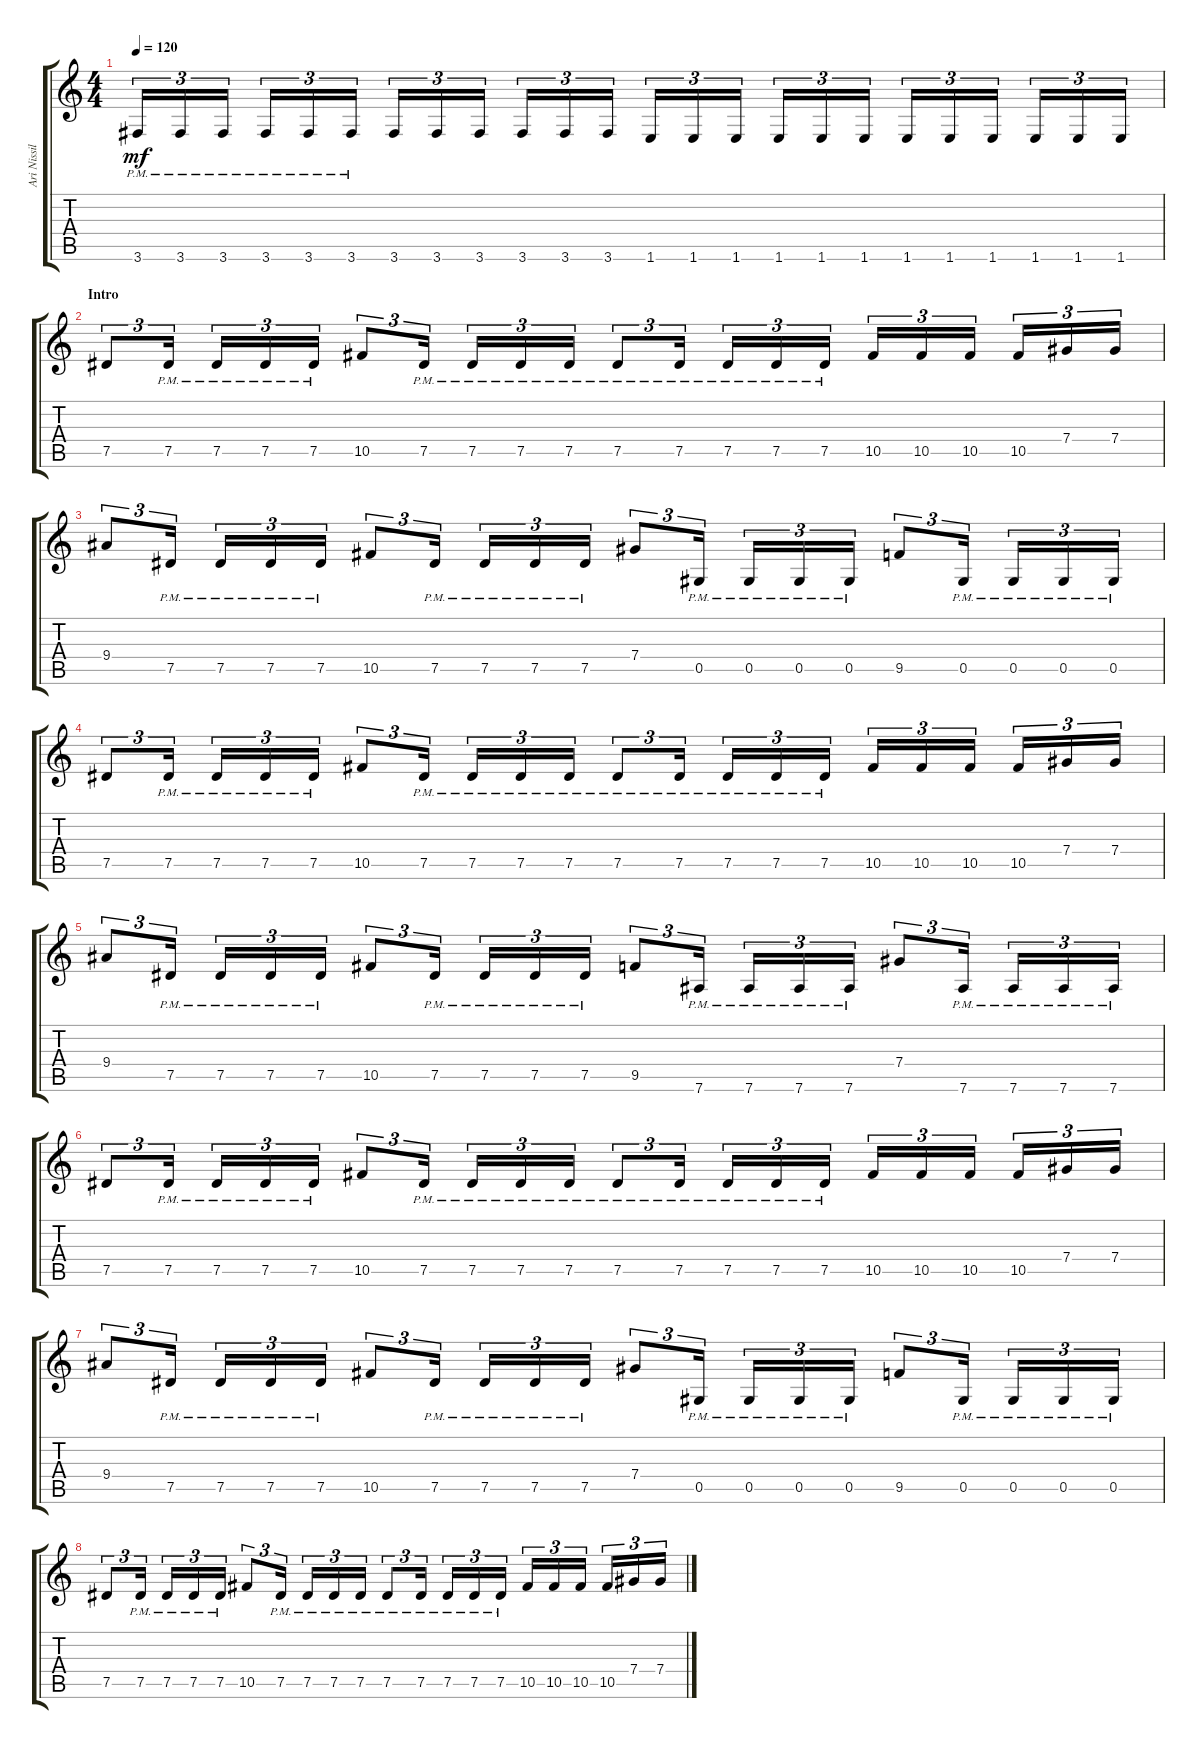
\track ("Ari Nissila (rhythm)" "Ari Nissil") {instrument distortionguitar}
\staff {score tabs}
\tuning (Eb4 Bb3 Gb3 Db3 Ab2 Eb2) {hide}
\ts (4 4)
\tempo 120
\clef g2
\ks c
3.6{pm}.16{tu (3 2) dy mf} 3.6{pm}.16{tu (3 2)} 3.6{pm}.16{tu (3 2)} 3.6{pm}.16{tu (3 2)} 3.6{pm}.16{tu (3 2)} 3.6{pm}.16{tu (3 2)} 3.6.16{tu (3 2)} 3.6.16{tu (3 2)} 3.6.16{tu (3 2)} 3.6.16{tu (3 2)} 3.6.16{tu (3 2)} 3.6.16{tu (3 2)} 1.6.16{tu (3 2)} 1.6.16{tu (3 2)} 1.6.16{tu (3 2)} 1.6.16{tu (3 2)} 1.6.16{tu (3 2)} 1.6.16{tu (3 2)} 1.6.16{tu (3 2)} 1.6.16{tu (3 2)} 1.6.16{tu (3 2)} 1.6.16{tu (3 2)} 1.6.16{tu (3 2)} 1.6.16{tu (3 2)} |
\section ("" "Intro")
7.5.8{tu (3 2)} 7.5{pm}.16{tu (3 2)} 7.5{pm}.16{tu (3 2)} 7.5{pm}.16{tu (3 2)} 7.5{pm}.16{tu (3 2)} 10.5.8{tu (3 2)} 7.5{pm}.16{tu (3 2)} 7.5{pm}.16{tu (3 2)} 7.5{pm}.16{tu (3 2)} 7.5{pm}.16{tu (3 2)} 7.5{pm}.8{tu (3 2)} 7.5{pm}.16{tu (3 2)} 7.5{pm}.16{tu (3 2)} 7.5{pm}.16{tu (3 2)} 7.5{pm}.16{tu (3 2)} 10.5.16{tu (3 2)} 10.5.16{tu (3 2)} 10.5.16{tu (3 2)} 10.5.16{tu (3 2)} 7.4.16{tu (3 2)} 7.4.16{tu (3 2)} |
9.4.8{tu (3 2)} 7.5{pm}.16{tu (3 2)} 7.5{pm}.16{tu (3 2)} 7.5{pm}.16{tu (3 2)} 7.5{pm}.16{tu (3 2)} 10.5.8{tu (3 2)} 7.5{pm}.16{tu (3 2)} 7.5{pm}.16{tu (3 2)} 7.5{pm}.16{tu (3 2)} 7.5{pm}.16{tu (3 2)} 7.4.8{tu (3 2)} 0.5{pm}.16{tu (3 2)} 0.5{pm}.16{tu (3 2)} 0.5{pm}.16{tu (3 2)} 0.5{pm}.16{tu (3 2)} 9.5.8{tu (3 2)} 0.5{pm}.16{tu (3 2)} 0.5{pm}.16{tu (3 2)} 0.5{pm}.16{tu (3 2)} 0.5{pm}.16{tu (3 2)} |
7.5.8{tu (3 2)} 7.5{pm}.16{tu (3 2)} 7.5{pm}.16{tu (3 2)} 7.5{pm}.16{tu (3 2)} 7.5{pm}.16{tu (3 2)} 10.5.8{tu (3 2)} 7.5{pm}.16{tu (3 2)} 7.5{pm}.16{tu (3 2)} 7.5{pm}.16{tu (3 2)} 7.5{pm}.16{tu (3 2)} 7.5{pm}.8{tu (3 2)} 7.5{pm}.16{tu (3 2)} 7.5{pm}.16{tu (3 2)} 7.5{pm}.16{tu (3 2)} 7.5{pm}.16{tu (3 2)} 10.5.16{tu (3 2)} 10.5.16{tu (3 2)} 10.5.16{tu (3 2)} 10.5.16{tu (3 2)} 7.4.16{tu (3 2)} 7.4.16{tu (3 2)} |
9.4.8{tu (3 2)} 7.5{pm}.16{tu (3 2)} 7.5{pm}.16{tu (3 2)} 7.5{pm}.16{tu (3 2)} 7.5{pm}.16{tu (3 2)} 10.5.8{tu (3 2)} 7.5{pm}.16{tu (3 2)} 7.5{pm}.16{tu (3 2)} 7.5{pm}.16{tu (3 2)} 7.5{pm}.16{tu (3 2)} 9.5.8{tu (3 2)} 7.6{pm}.16{tu (3 2)} 7.6{pm}.16{tu (3 2)} 7.6{pm}.16{tu (3 2)} 7.6{pm}.16{tu (3 2)} 7.4.8{tu (3 2)} 7.6{pm}.16{tu (3 2)} 7.6{pm}.16{tu (3 2)} 7.6{pm}.16{tu (3 2)} 7.6{pm}.16{tu (3 2)} |
7.5.8{tu (3 2)} 7.5{pm}.16{tu (3 2)} 7.5{pm}.16{tu (3 2)} 7.5{pm}.16{tu (3 2)} 7.5{pm}.16{tu (3 2)} 10.5.8{tu (3 2)} 7.5{pm}.16{tu (3 2)} 7.5{pm}.16{tu (3 2)} 7.5{pm}.16{tu (3 2)} 7.5{pm}.16{tu (3 2)} 7.5{pm}.8{tu (3 2)} 7.5{pm}.16{tu (3 2)} 7.5{pm}.16{tu (3 2)} 7.5{pm}.16{tu (3 2)} 7.5{pm}.16{tu (3 2)} 10.5.16{tu (3 2)} 10.5.16{tu (3 2)} 10.5.16{tu (3 2)} 10.5.16{tu (3 2)} 7.4.16{tu (3 2)} 7.4.16{tu (3 2)} |
9.4.8{tu (3 2)} 7.5{pm}.16{tu (3 2)} 7.5{pm}.16{tu (3 2)} 7.5{pm}.16{tu (3 2)} 7.5{pm}.16{tu (3 2)} 10.5.8{tu (3 2)} 7.5{pm}.16{tu (3 2)} 7.5{pm}.16{tu (3 2)} 7.5{pm}.16{tu (3 2)} 7.5{pm}.16{tu (3 2)} 7.4.8{tu (3 2)} 0.5{pm}.16{tu (3 2)} 0.5{pm}.16{tu (3 2)} 0.5{pm}.16{tu (3 2)} 0.5{pm}.16{tu (3 2)} 9.5.8{tu (3 2)} 0.5{pm}.16{tu (3 2)} 0.5{pm}.16{tu (3 2)} 0.5{pm}.16{tu (3 2)} 0.5{pm}.16{tu (3 2)} |
7.5.8{tu (3 2)} 7.5{pm}.16{tu (3 2)} 7.5{pm}.16{tu (3 2)} 7.5{pm}.16{tu (3 2)} 7.5{pm}.16{tu (3 2)} 10.5.8{tu (3 2)} 7.5{pm}.16{tu (3 2)} 7.5{pm}.16{tu (3 2)} 7.5{pm}.16{tu (3 2)} 7.5{pm}.16{tu (3 2)} 7.5{pm}.8{tu (3 2)} 7.5{pm}.16{tu (3 2)} 7.5{pm}.16{tu (3 2)} 7.5{pm}.16{tu (3 2)} 7.5{pm}.16{tu (3 2)} 10.5.16{tu (3 2)} 10.5.16{tu (3 2)} 10.5.16{tu (3 2)} 10.5.16{tu (3 2)} 7.4.16{tu (3 2)} 7.4.16{tu (3 2)}
